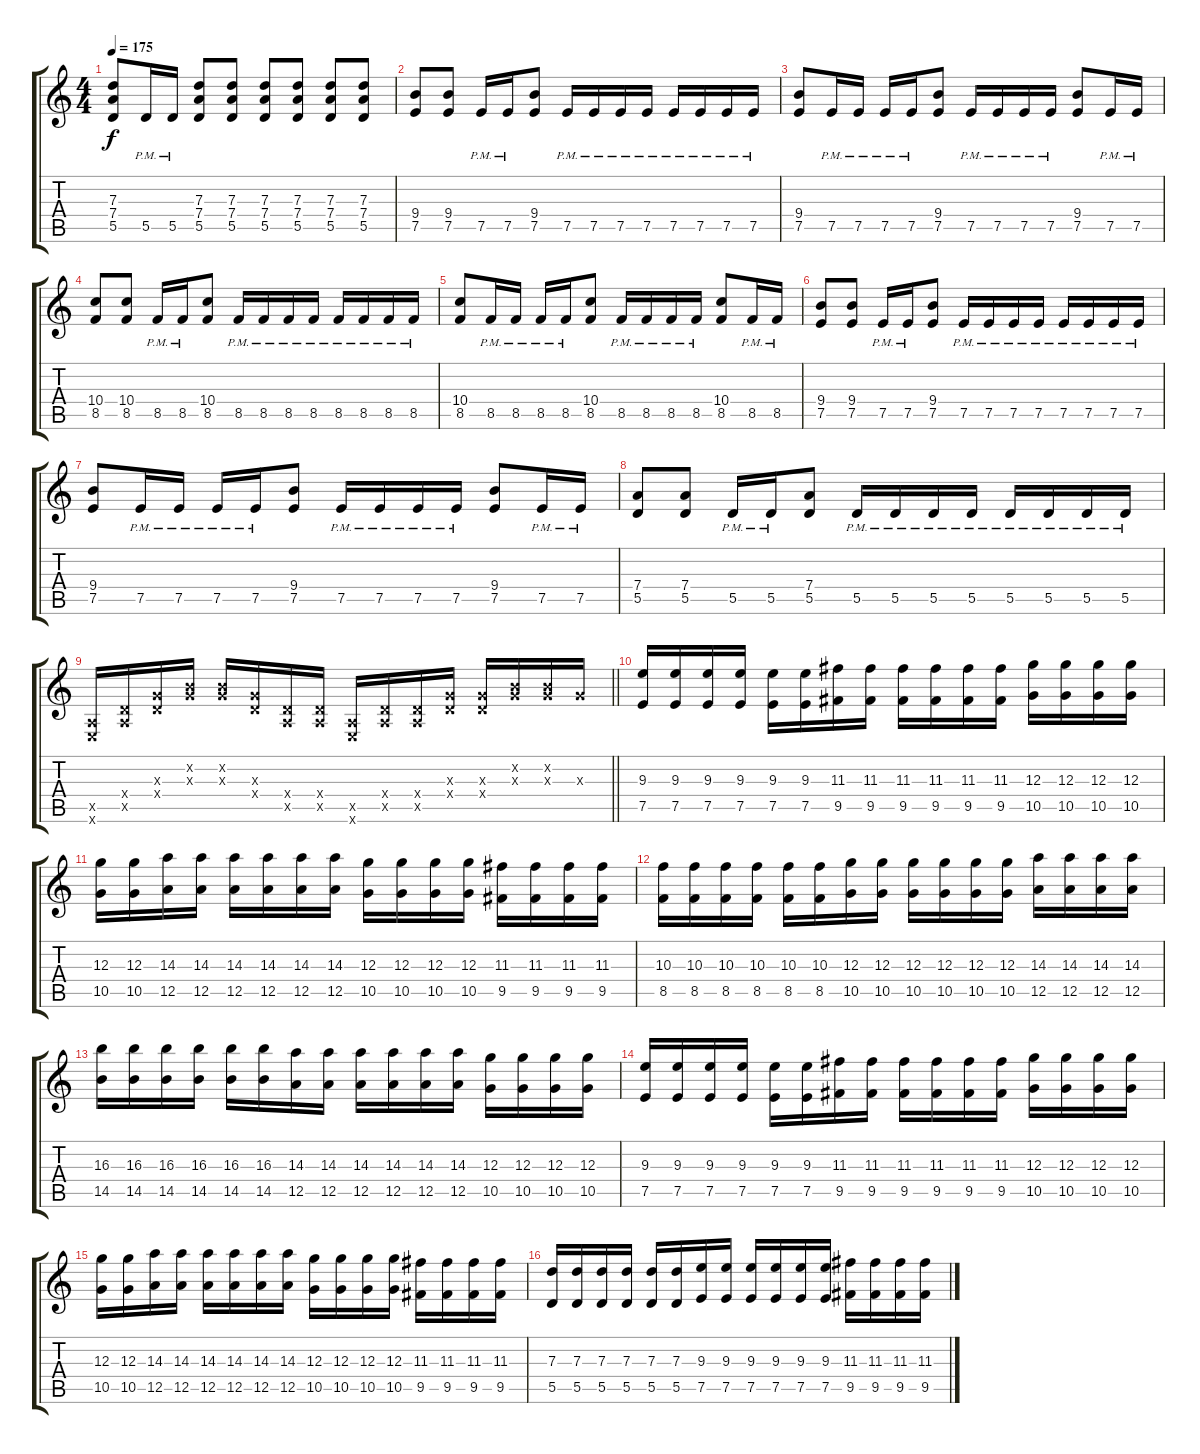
\track "" {instrument distortionguitar}
\staff {score tabs}
\tuning (E4 B3 G3 D3 A2 E2) {hide}
\ts (4 4)
\tempo 175
\clef g2
\ks c
(7.3 7.4 5.5).8{dy f} 5.5{pm}.16 5.5{pm}.16 (7.3 7.4 5.5).8 (7.3 7.4 5.5).8 (7.3 7.4 5.5).8 (7.3 7.4 5.5).8 (7.3 7.4 5.5).8 (7.3 7.4 5.5).8 |
(9.4 7.5).8 (9.4 7.5).8 7.5{pm}.16 7.5{pm}.16 (9.4 7.5).8 7.5{pm}.16 7.5{pm}.16 7.5{pm}.16 7.5{pm}.16 7.5{pm}.16 7.5{pm}.16 7.5{pm}.16 7.5{pm}.16 |
(9.4 7.5).8 7.5{pm}.16 7.5{pm}.16 7.5{pm}.16 7.5{pm}.16 (9.4 7.5).8 7.5{pm}.16 7.5{pm}.16 7.5{pm}.16 7.5{pm}.16 (9.4 7.5).8 7.5{pm}.16 7.5{pm}.16 |
(10.4 8.5).8 (10.4 8.5).8 8.5{pm}.16 8.5{pm}.16 (10.4 8.5).8 8.5{pm}.16 8.5{pm}.16 8.5{pm}.16 8.5{pm}.16 8.5{pm}.16 8.5{pm}.16 8.5{pm}.16 8.5{pm}.16 |
(10.4 8.5).8 8.5{pm}.16 8.5{pm}.16 8.5{pm}.16 8.5{pm}.16 (10.4 8.5).8 8.5{pm}.16 8.5{pm}.16 8.5{pm}.16 8.5{pm}.16 (10.4 8.5).8 8.5{pm}.16 8.5{pm}.16 |
(9.4 7.5).8 (9.4 7.5).8 7.5{pm}.16 7.5{pm}.16 (9.4 7.5).8 7.5{pm}.16 7.5{pm}.16 7.5{pm}.16 7.5{pm}.16 7.5{pm}.16 7.5{pm}.16 7.5{pm}.16 7.5{pm}.16 |
(9.4 7.5).8 7.5{pm}.16 7.5{pm}.16 7.5{pm}.16 7.5{pm}.16 (9.4 7.5).8 7.5{pm}.16 7.5{pm}.16 7.5{pm}.16 7.5{pm}.16 (9.4 7.5).8 7.5{pm}.16 7.5{pm}.16 |
(7.4 5.5).8 (7.4 5.5).8 5.5{pm}.16 5.5{pm}.16 (7.4 5.5).8 5.5{pm}.16 5.5{pm}.16 5.5{pm}.16 5.5{pm}.16 5.5{pm}.16 5.5{pm}.16 5.5{pm}.16 5.5{pm}.16 |
\barLineRight lightlight
(0.5{x} 0.6{x}).16 (0.4{x} 0.5{x}).16 (0.3{x} 0.4{x}).16 (0.2{x} 0.3{x}).16 (0.2{x} 0.3{x}).16 (0.3{x} 0.4{x}).16 (0.4{x} 0.5{x}).16 (0.4{x} 0.5{x}).16 (0.5{x} 0.6{x}).16 (0.4{x} 0.5{x}).16 (0.4{x} 0.5{x}).16 (0.3{x} 0.4{x}).16 (0.3{x} 0.4{x}).16 (0.2{x} 0.3{x}).16 (0.2{x} 0.3{x}).16 0.3{x}.16 |
(9.3 7.5).16 (9.3 7.5).16 (9.3 7.5).16 (9.3 7.5).16 (9.3 7.5).16 (9.3 7.5).16 (11.3 9.5).16 (11.3 9.5).16 (11.3 9.5).16 (11.3 9.5).16 (11.3 9.5).16 (11.3 9.5).16 (12.3 10.5).16 (12.3 10.5).16 (12.3 10.5).16 (12.3 10.5).16 |
(12.3 10.5).16 (12.3 10.5).16 (14.3 12.5).16 (14.3 12.5).16 (14.3 12.5).16 (14.3 12.5).16 (14.3 12.5).16 (14.3 12.5).16 (12.3 10.5).16 (12.3 10.5).16 (12.3 10.5).16 (12.3 10.5).16 (11.3 9.5).16 (11.3 9.5).16 (11.3 9.5).16 (11.3 9.5).16 |
(10.3 8.5).16 (10.3 8.5).16 (10.3 8.5).16 (10.3 8.5).16 (10.3 8.5).16 (10.3 8.5).16 (12.3 10.5).16 (12.3 10.5).16 (12.3 10.5).16 (12.3 10.5).16 (12.3 10.5).16 (12.3 10.5).16 (14.3 12.5).16 (14.3 12.5).16 (14.3 12.5).16 (14.3 12.5).16 |
(16.3 14.5).16 (16.3 14.5).16 (16.3 14.5).16 (16.3 14.5).16 (16.3 14.5).16 (16.3 14.5).16 (14.3 12.5).16 (14.3 12.5).16 (14.3 12.5).16 (14.3 12.5).16 (14.3 12.5).16 (14.3 12.5).16 (12.3 10.5).16 (12.3 10.5).16 (12.3 10.5).16 (12.3 10.5).16 |
(9.3 7.5).16 (9.3 7.5).16 (9.3 7.5).16 (9.3 7.5).16 (9.3 7.5).16 (9.3 7.5).16 (11.3 9.5).16 (11.3 9.5).16 (11.3 9.5).16 (11.3 9.5).16 (11.3 9.5).16 (11.3 9.5).16 (12.3 10.5).16 (12.3 10.5).16 (12.3 10.5).16 (12.3 10.5).16 |
(12.3 10.5).16 (12.3 10.5).16 (14.3 12.5).16 (14.3 12.5).16 (14.3 12.5).16 (14.3 12.5).16 (14.3 12.5).16 (14.3 12.5).16 (12.3 10.5).16 (12.3 10.5).16 (12.3 10.5).16 (12.3 10.5).16 (11.3 9.5).16 (11.3 9.5).16 (11.3 9.5).16 (11.3 9.5).16 |
(7.3 5.5).16 (7.3 5.5).16 (7.3 5.5).16 (7.3 5.5).16 (7.3 5.5).16 (7.3 5.5).16 (9.3 7.5).16 (9.3 7.5).16 (9.3 7.5).16 (9.3 7.5).16 (9.3 7.5).16 (9.3 7.5).16 (11.3 9.5).16 (11.3 9.5).16 (11.3 9.5).16 (11.3 9.5).16
